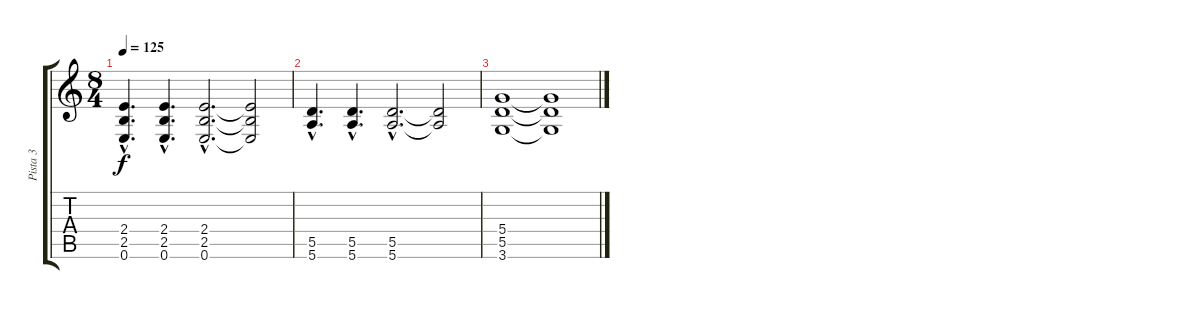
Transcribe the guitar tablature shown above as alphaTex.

\track ("Pista 3" "Pista 3") {instrument overdrivenguitar}
\staff {score tabs}
\tuning (E4 B3 G3 D3 A2 E2) {hide}
\ts (8 4)
\tempo 125
\clef g2
\ks c
(2.4{hac} 2.5{hac} 0.6{hac}).4{d dy f} (2.4{hac} 2.5{hac} 0.6{hac}).4{d} (2.4{hac} 2.5{hac} 0.6{hac}).2{d} (2.4{t} 2.5{t} 0.6{t}).2 |
(5.5{hac} 5.6{hac}).4{d} (5.5{hac} 5.6{hac}).4{d} (5.5{hac} 5.6{hac}).2{d} (5.5{t} 5.6{t}).2 |
(5.4 5.5 3.6).1{volume 2} (5.4{t} 5.5{t} 3.6{t}).1
